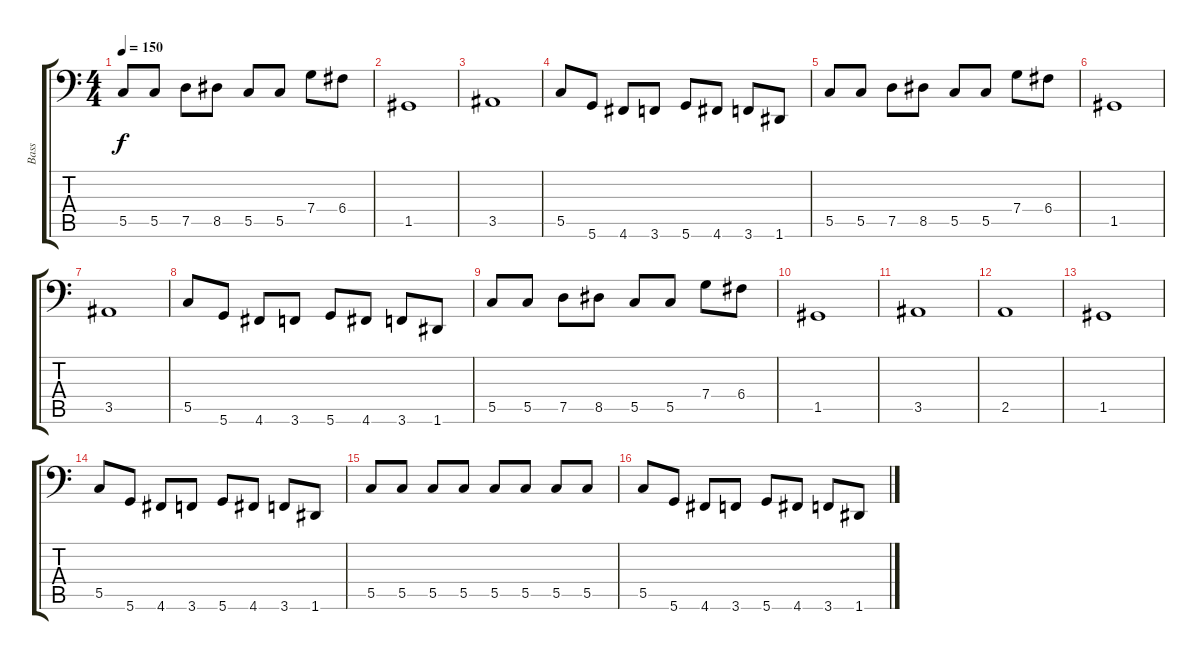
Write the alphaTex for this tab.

\track ("Bass" "Bass") {instrument electricbasspick}
\staff {score tabs}
\tuning (D3 A2 F2 C2 G1 D1) {hide}
\ts (4 4)
\tempo 150
\clef f4
\ks c
5.5.8{dy f} 5.5.8 7.5.8 8.5.8 5.5.8 5.5.8 7.4.8 6.4.8 |
1.5.1 |
3.5.1 |
5.5.8 5.6.8 4.6.8 3.6.8 5.6.8 4.6.8 3.6.8 1.6.8 |
5.5.8 5.5.8 7.5.8 8.5.8 5.5.8 5.5.8 7.4.8 6.4.8 |
1.5.1 |
3.5.1 |
5.5.8 5.6.8 4.6.8 3.6.8 5.6.8 4.6.8 3.6.8 1.6.8 |
5.5.8 5.5.8 7.5.8 8.5.8 5.5.8 5.5.8 7.4.8 6.4.8 |
1.5.1 |
3.5.1 |
2.5.1 |
1.5.1 |
5.5.8 5.6.8 4.6.8 3.6.8 5.6.8 4.6.8 3.6.8 1.6.8 |
5.5.8 5.5.8 5.5.8 5.5.8 5.5.8 5.5.8 5.5.8 5.5.8 |
5.5.8 5.6.8 4.6.8 3.6.8 5.6.8 4.6.8 3.6.8 1.6.8
